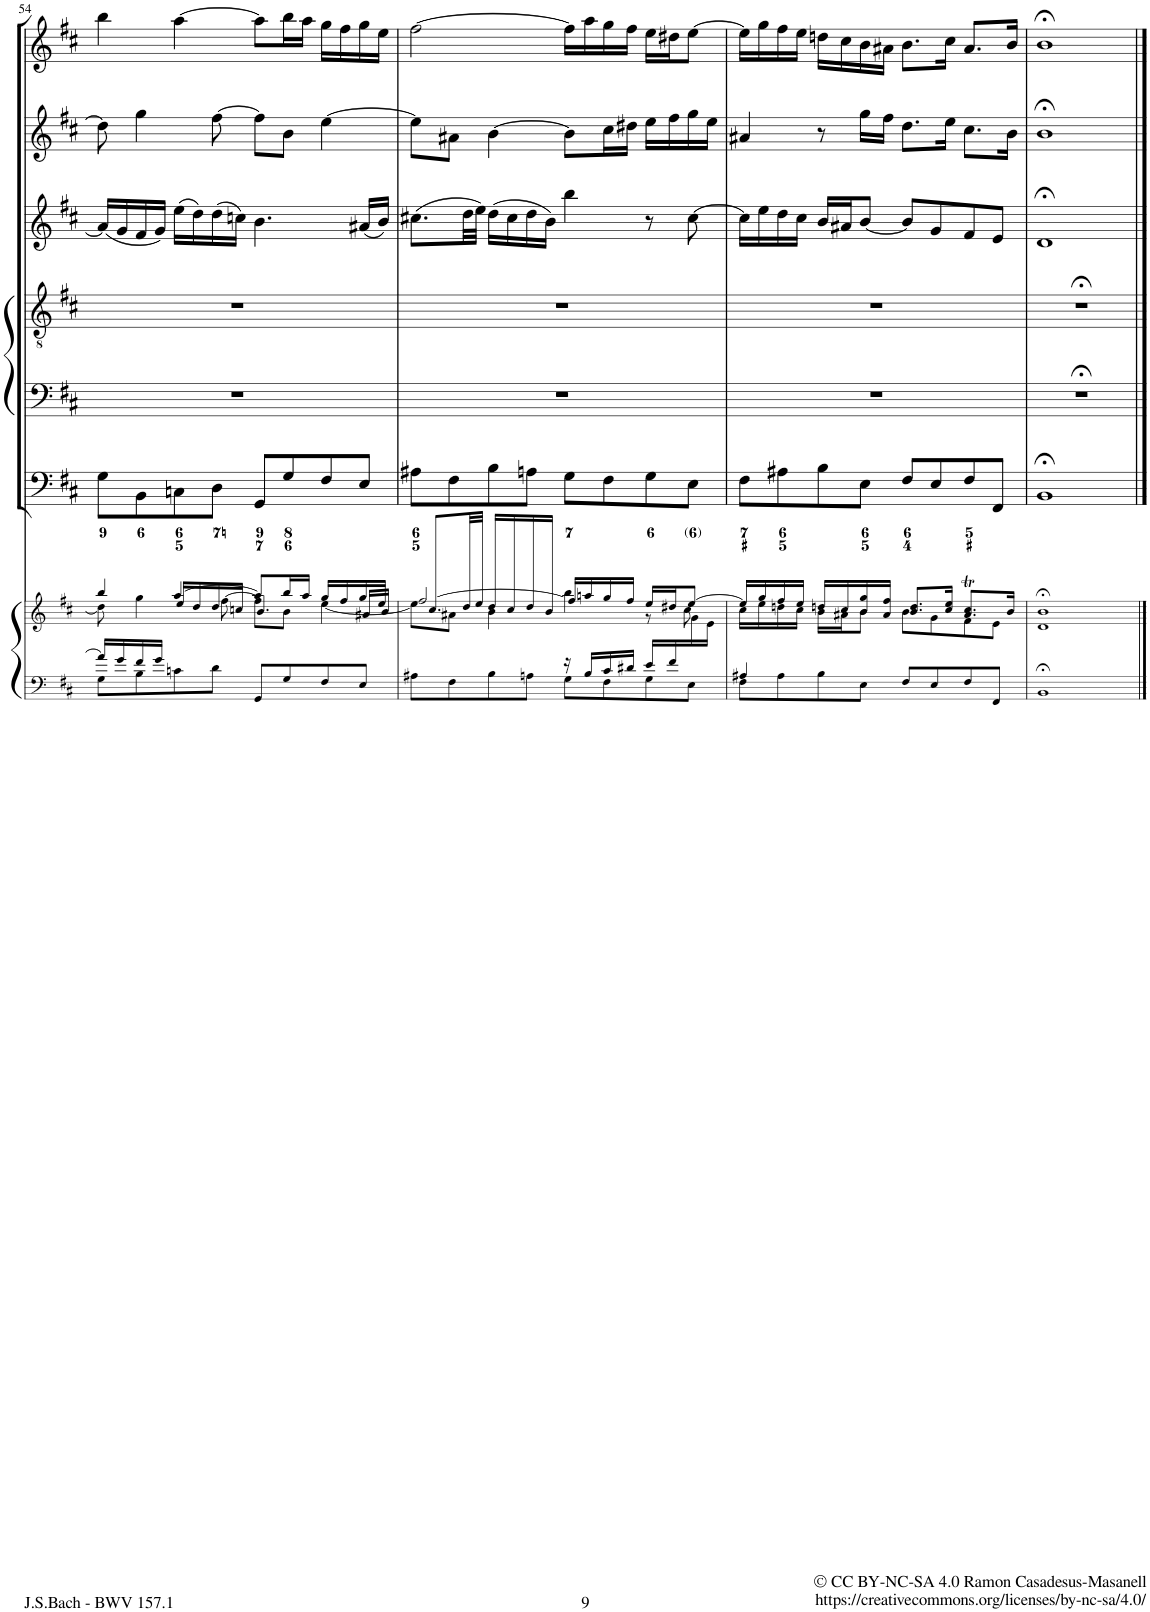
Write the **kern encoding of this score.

**kern	**kern	**kern	**kern	**kern	**kern	**kern	**kern
*part7	*part7	*part6	*part5	*part4	*part3	*part2	*part1
*staff8	*staff7	*staff6	*staff5	*staff4	*staff3	*staff2	*staff1
*I"Piano reduction	*	*I"Continuo	*I"Basso	*I"Tenore	*I"Violino (Solo)	*I"Oboe	*I"Flauto Traverso
*I'Pno	*	*	*	*	*I'Vln	*I'Ob	*I'Fl
!!LO:PB:g=z
*clefF4	*clefG2	*clefF4	*clefF4	*clefGv2	*clefG2	*clefG2	*clefG2
*k[f#c#]	*k[f#c#]	*k[f#c#]	*k[f#c#]	*k[f#c#]	*k[f#c#]	*k[f#c#]	*k[f#c#]
*M4/4	*M4/4	*M4/4	*M4/4	*M4/4	*M4/4	*M4/4	*M4/4
*met(c)	*met(c)	*met(c)	*met(c)	*met(c)	*met(c)	*met(c)	*met(c)
=54	=54	=54	=54	=54	=54	=54	=54
*^	*^	*	*	*	*	*	*
*	*	*	*^	*	*	*	*	*	*
16a/LL]	8G\L	4bb/	8dd\]	4ryy	8G\L	1r	1r	(16a/LL]	8dd\]	4bb\
16g/	.	.	.	.	.	.	.	16g/	.	.
16f#/	8B\	.	4gg\	.	8BB\	.	.	16f#/	4gg\	.
16g/JJ	.	.	.	.	.	.	.	16g/JJ)	.	.
2.ryy	8cn\	[4aa/	.	16ee/LL	8Cn\	.	.	(16ee\LL	.	[4aa\
.	.	.	.	16dd/	.	.	.	16dd\)	.	.
.	8d\J	.	[>8ff#\	16dd/	8D\J	.	.	(16dd\	[8ff#\	.
.	.	.	.	16ccn/JJ	.	.	.	16ccn\JJ)	.	.
.	8GG/L	8aa/L]	8ff#\L]	4.b/	8GG/L	.	.	4.b\	8ff#\L]	8aa\L]
.	8G/	16bb/L	8b\J	.	8G/	.	.	.	8b\J	16bb\L
.	.	16aa/JJ	.	.	.	.	.	.	.	16aa\JJ
.	8F#/	16gg/LL	[4ee\	.	8F#/	.	.	.	[4ee\	16gg\LL
.	.	16ff#/	.	.	.	.	.	.	.	16ff#\
.	8E/J	16gg/	.	16a#X/LL	8E/J	.	.	(16a#X/LL	.	16gg\
.	.	16ee/JJ	.	16b/JJ	.	.	.	16b/JJ)	.	16ee\JJ
=55	=55	=55	=55	=55	=55	=55	=55	=55	=55	=55
2ryy	8A#X\L	[2ff#/	8ee\L]	8.cc#/L	8A#X\L	1r	1r	(8.cc#X\L	8ee\L]	[2ff#\
.	8F#\	.	8a#X\J	.	8F#\	.	.	.	8a#X\J	.
.	.	.	.	32dd/LL	.	.	.	32dd\LL	.	.
.	.	.	.	32ee/JJJ	.	.	.	32ee\JJJ)	.	.
.	8B\	.	4b\	16dd/LL	8B\	.	.	(16dd\LL	[4b\	.
.	.	.	.	16cc#/	.	.	.	16cc#\	.	.
.	8An\J	.	.	16dd/	8An\J	.	.	16dd\	.	.
.	.	.	.	16b/JJ	.	.	.	16b\JJ)	.	.
16r	8G\L	16ff#/LL]	4bb\	4.ryy	8G\L	.	.	4bb\	8b\L]	16ff#\LL]
16B/LL	.	16aan/	.	.	.	.	.	.	.	16aa\
16c#/	8F#\	16gg/	.	.	8F#\	.	.	.	16cc#\L	16gg\
16d#X/JJ	.	16ff#/JJ	.	.	.	.	.	.	16dd#X\JJ	16ff#\JJ
16e/LL	8G\	16ee/LL	8r	.	8G\	.	.	8r	16ee\LL	16ee\LL
16f#/	.	16dd#X/J	.	.	.	.	.	.	16ff#\	16dd#X\J
8ryy	8E\J	[8ee/J	8cc#\	16g\	8E\J	.	.	[8cc#\	16gg\	[8ee\J
.	.	.	.	16e\JJ	.	.	.	.	16ee\JJ	.
*	*	*	*v	*v	*	*	*	*	*	*
=56	=56	=56	=56	=56	=56	=56	=56	=56	=56
4A#X/	8F#\L	16ee/LL]	16cc#\LL	8F#\L	1r	1r	16cc#\LL]	4a#X/	16ee\LL]
.	.	16gg/	16ee\	.	.	.	16ee\	.	16gg\
.	8A#\	16ff#/	16ddn\	8A#X\	.	.	16dd\	.	16ff#\
.	.	16ee/JJ	16cc#\JJ	.	.	.	16cc#\JJ	.	16ee\JJ
4ryy	8B\	16ddn/LL	16b\LL	8B\	.	.	16b/LL	8r	16ddn\LL
.	.	16cc#/	16a#X\J	.	.	.	16a#X/J	.	16cc#\
.	8E\J	16b/ 16gg/	8b\J	8E\J	.	.	[8b/J	16gg\LL	16b\
.	.	16a#/ 16ff#/JJ	.	.	.	.	.	16ff#\JJ	16a#X\JJ
2ryy	8F#/L	8.b/ 8.dd/L	8b\L	8F#/L	.	.	8b/L]	8.dd\L	8.b\L
.	8E/	.	8g\	8E/	.	.	8g/	.	.
.	.	16cc#/ 16ee/Jk	.	.	.	.	.	16ee\Jk	16cc#\Jk
.	8F#/	8.a#/T 8.cc#/TL	8f#\	8F#/	.	.	8f#/	8.cc#\L	8.a#/L
.	8FF#/J	.	8e\J	8FF#/J	.	.	8e/J	.	.
.	.	16b/Jk	.	.	.	.	.	16b\Jk	16b/Jk
*v	*v	*	*	*	*	*	*	*	*
=57	=57	=57	=57	=57	=57	=57	=57	=57
1BB;<	1b;<	1d	1BB;<	1r;<	1r;<	1d;<	1b;<	1b;<
*	*v	*v	*	*	*	*	*	*
==	==	==	==	==	==	==	==
*-	*-	*-	*-	*-	*-	*-	*-
